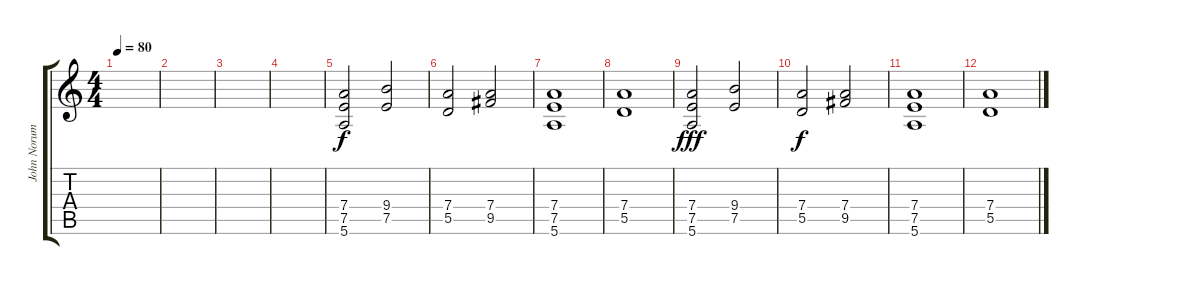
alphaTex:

\track ("John Norum" "John Norum") {instrument distortionguitar}
\staff {score tabs}
\tuning (E4 B3 G3 D3 A2 E2) {hide}
\ts (4 4)
\tempo 80
\clef g2
\ks c
|
|
|
|
(7.4 7.5 5.6).2 (9.4 7.5).2 |
(7.4 5.5).2{dy f} (7.4 9.5).2 |
(7.4 7.5 5.6).1 |
(7.4 5.5).1 |
(7.4 7.5 5.6).2{dy fff} (9.4 7.5).2 |
(7.4 5.5).2{dy f} (7.4 9.5).2 |
(7.4 7.5 5.6).1 |
(7.4 5.5).1
